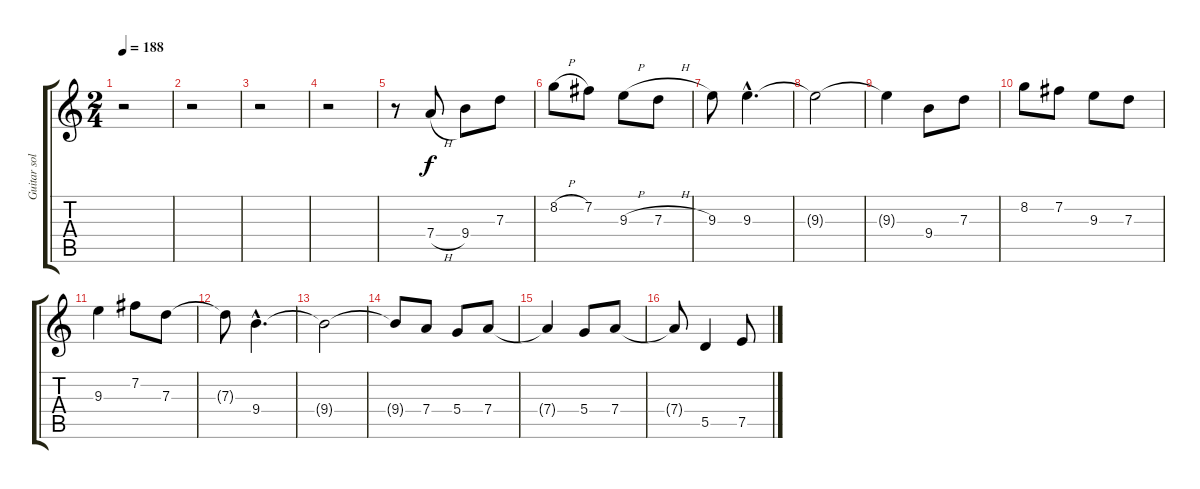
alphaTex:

\track ("Guitar solo" "Guitar sol") {instrument overdrivenguitar}
\staff {score tabs}
\tuning (E4 B3 G3 D3 A2 E2) {hide}
\ts (2 4)
\tempo 188
\clef g2
\ks c
r.2{dy f} |
r.2 |
r.2 |
r.2 |
r.8 7.4{h}.8 9.4.8 7.3.8 |
8.2{h}.8 7.2.8 9.3{h}.8 7.3{h}.8 |
9.3.8 9.3{hac}.4{d} |
9.3{t}.2 |
9.3{t}.4 9.4.8 7.3.8 |
8.2.8 7.2.8 9.3.8 7.3.8 |
9.3.4 7.2.8 7.3.8 |
7.3{t}.8 9.4{hac}.4{d} |
9.4{t}.2 |
9.4{t}.8 7.4.8 5.4.8 7.4.8 |
7.4{t}.4 5.4.8 7.4.8 |
7.4{t}.8 5.5.4 7.5.8
